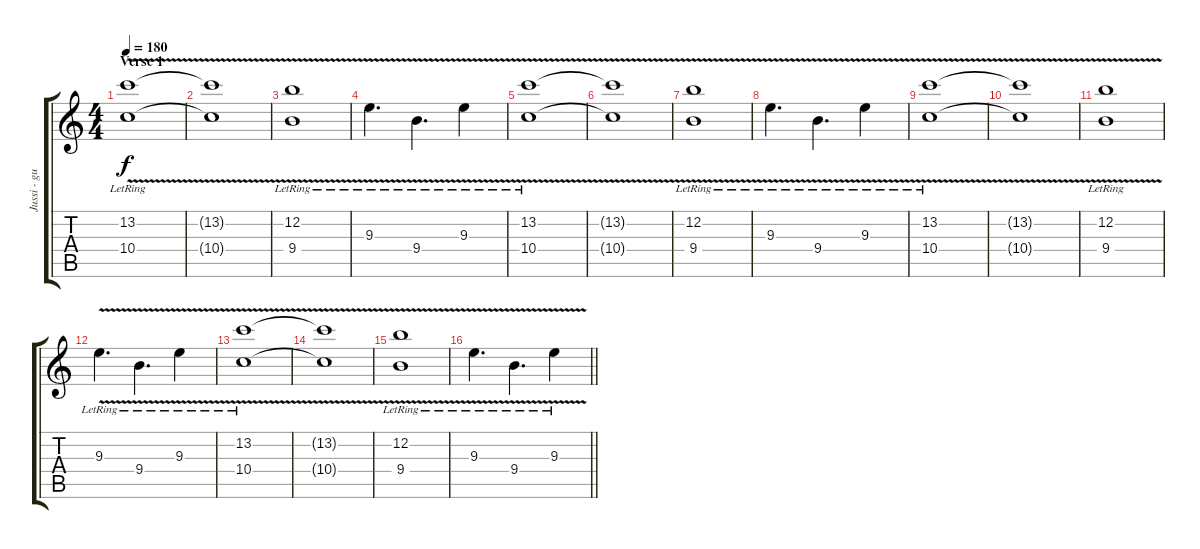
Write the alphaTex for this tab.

\track ("Jussi - guitar" "Jussi - gu") {instrument overdrivenguitar}
\staff {score tabs}
\tuning (E4 B3 G3 D3 A2 D2) {hide}
\ts (4 4)
\section ("" "Verse 1")
\tempo 180
\clef g2
\ks c
(13.2{v lr} 10.4{v lr}).1{dy f instrument electricguitarjazz} |
(13.2{t} 10.4{t}).1 |
(12.2{v lr} 9.4{v lr}).1 |
9.3{v lr}.4{d} 9.4{v lr}.4{d} 9.3{v lr}.4 |
(13.2{v lr} 10.4{v lr}).1{instrument electricguitarjazz} |
(13.2{t} 10.4{t}).1 |
(12.2{v lr} 9.4{v lr}).1 |
9.3{v lr}.4{d} 9.4{v lr}.4{d} 9.3{v lr}.4 |
(13.2{v lr} 10.4{v lr}).1{instrument electricguitarjazz} |
(13.2{t} 10.4{t}).1 |
(12.2{v lr} 9.4{v lr}).1 |
9.3{v lr}.4{d} 9.4{v lr}.4{d} 9.3{v lr}.4 |
(13.2{v lr} 10.4{v lr}).1{instrument electricguitarjazz} |
(13.2{t} 10.4{t}).1 |
(12.2{v lr} 9.4{v lr}).1 |
\barLineRight lightlight
9.3{v lr}.4{d} 9.4{v lr}.4{d} 9.3{v lr}.4
